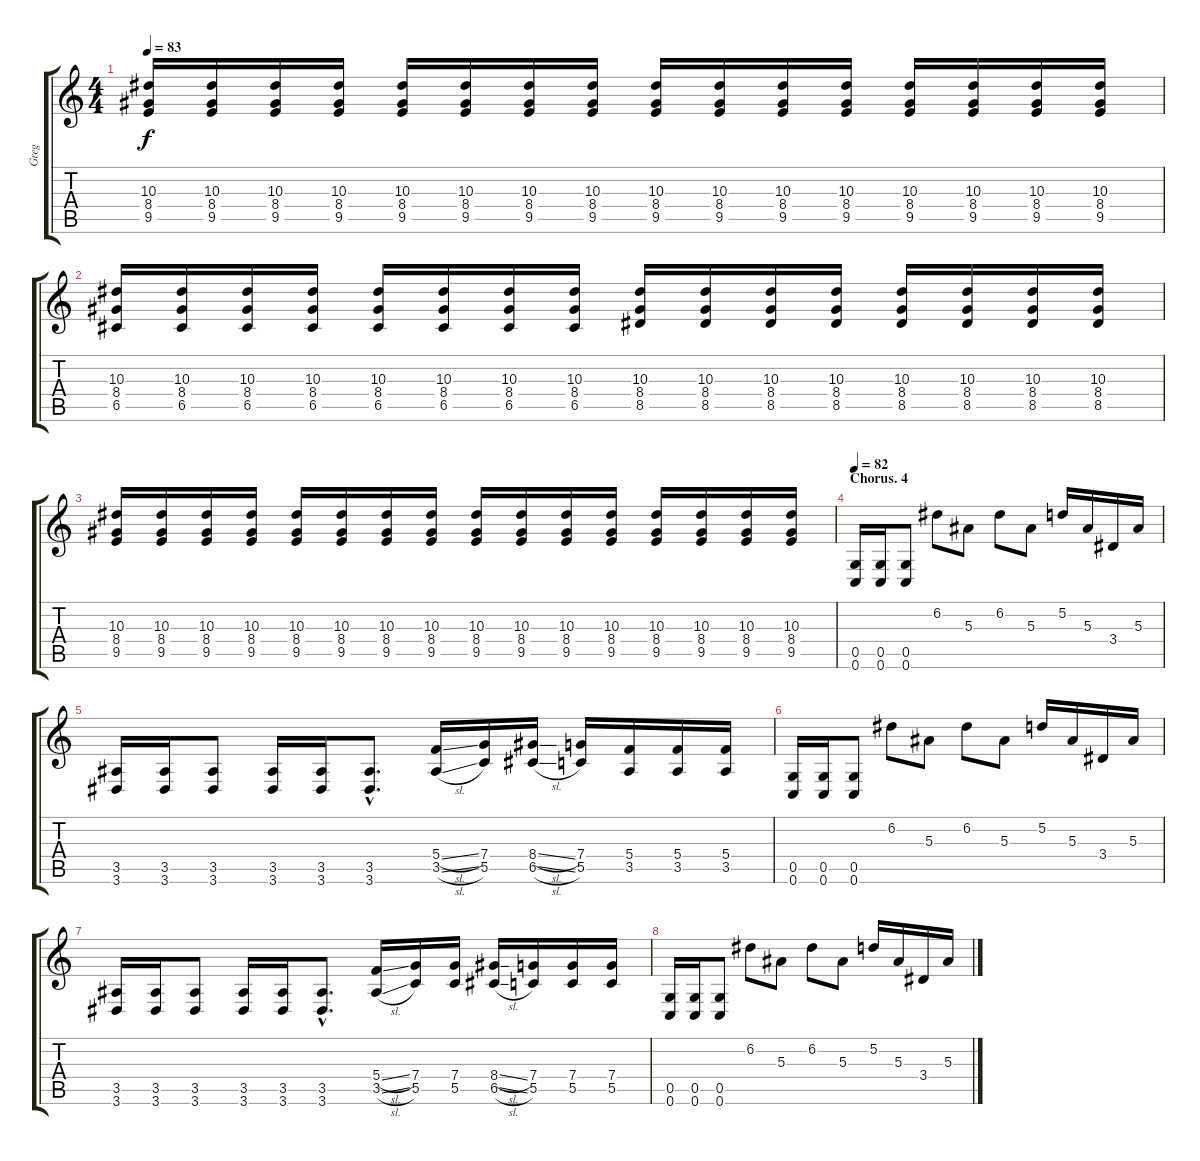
\track ("Greg" "Greg") {instrument distortionguitar}
\staff {score tabs}
\tuning (D4 A3 F3 C3 G2 C2) {hide}
\ts (4 4)
\tempo 83
\clef g2
\ks c
(10.3 8.4 9.5).16{dy f} (10.3 8.4 9.5).16 (10.3 8.4 9.5).16 (10.3 8.4 9.5).16 (10.3 8.4 9.5).16 (10.3 8.4 9.5).16 (10.3 8.4 9.5).16 (10.3 8.4 9.5).16 (10.3 8.4 9.5).16 (10.3 8.4 9.5).16 (10.3 8.4 9.5).16 (10.3 8.4 9.5).16 (10.3 8.4 9.5).16 (10.3 8.4 9.5).16 (10.3 8.4 9.5).16 (10.3 8.4 9.5).16 |
(10.3 8.4 6.5).16 (10.3 8.4 6.5).16 (10.3 8.4 6.5).16 (10.3 8.4 6.5).16 (10.3 8.4 6.5).16 (10.3 8.4 6.5).16 (10.3 8.4 6.5).16 (10.3 8.4 6.5).16 (10.3 8.4 8.5).16 (10.3 8.4 8.5).16 (10.3 8.4 8.5).16 (10.3 8.4 8.5).16 (10.3 8.4 8.5).16 (10.3 8.4 8.5).16 (10.3 8.4 8.5).16 (10.3 8.4 8.5).16 |
(10.3 8.4 9.5).16 (10.3 8.4 9.5).16 (10.3 8.4 9.5).16 (10.3 8.4 9.5).16 (10.3 8.4 9.5).16 (10.3 8.4 9.5).16 (10.3 8.4 9.5).16 (10.3 8.4 9.5).16 (10.3 8.4 9.5).16 (10.3 8.4 9.5).16 (10.3 8.4 9.5).16 (10.3 8.4 9.5).16 (10.3 8.4 9.5).16 (10.3 8.4 9.5).16 (10.3 8.4 9.5).16 (10.3 8.4 9.5).16 |
\section ("" "Chorus. 4")
\tempo 82
(0.5 0.6).16 (0.5 0.6).16 (0.5 0.6).8 6.2.8 5.3.8 6.2.8 5.3.8 5.2.16 5.3.16 3.4.16 5.3.16 |
(3.5 3.6).16 (3.5 3.6).16 (3.5 3.6).8 (3.5 3.6).16 (3.5 3.6).16 (3.5{hac} 3.6{hac}).8{d} (5.4{sl} 3.5{sl}).16 (7.4 5.5).16 (8.4{sl} 6.5{sl}).16 (7.4 5.5).16 (5.4 3.5).16 (5.4 3.5).16 (5.4 3.5).16 |
(0.5 0.6).16 (0.5 0.6).16 (0.5 0.6).8 6.2.8 5.3.8 6.2.8 5.3.8 5.2.16 5.3.16 3.4.16 5.3.16 |
(3.5 3.6).16 (3.5 3.6).16 (3.5 3.6).8 (3.5 3.6).16 (3.5 3.6).16 (3.5{hac} 3.6{hac}).8{d} (5.4{sl} 3.5{sl}).16 (7.4 5.5).16 (7.4 5.5).16 (8.4{sl} 6.5{sl}).16 (7.4 5.5).16 (7.4 5.5).16 (7.4 5.5).16 |
(0.5 0.6).16 (0.5 0.6).16 (0.5 0.6).8 6.2.8 5.3.8 6.2.8 5.3.8 5.2.16 5.3.16 3.4.16 5.3.16
